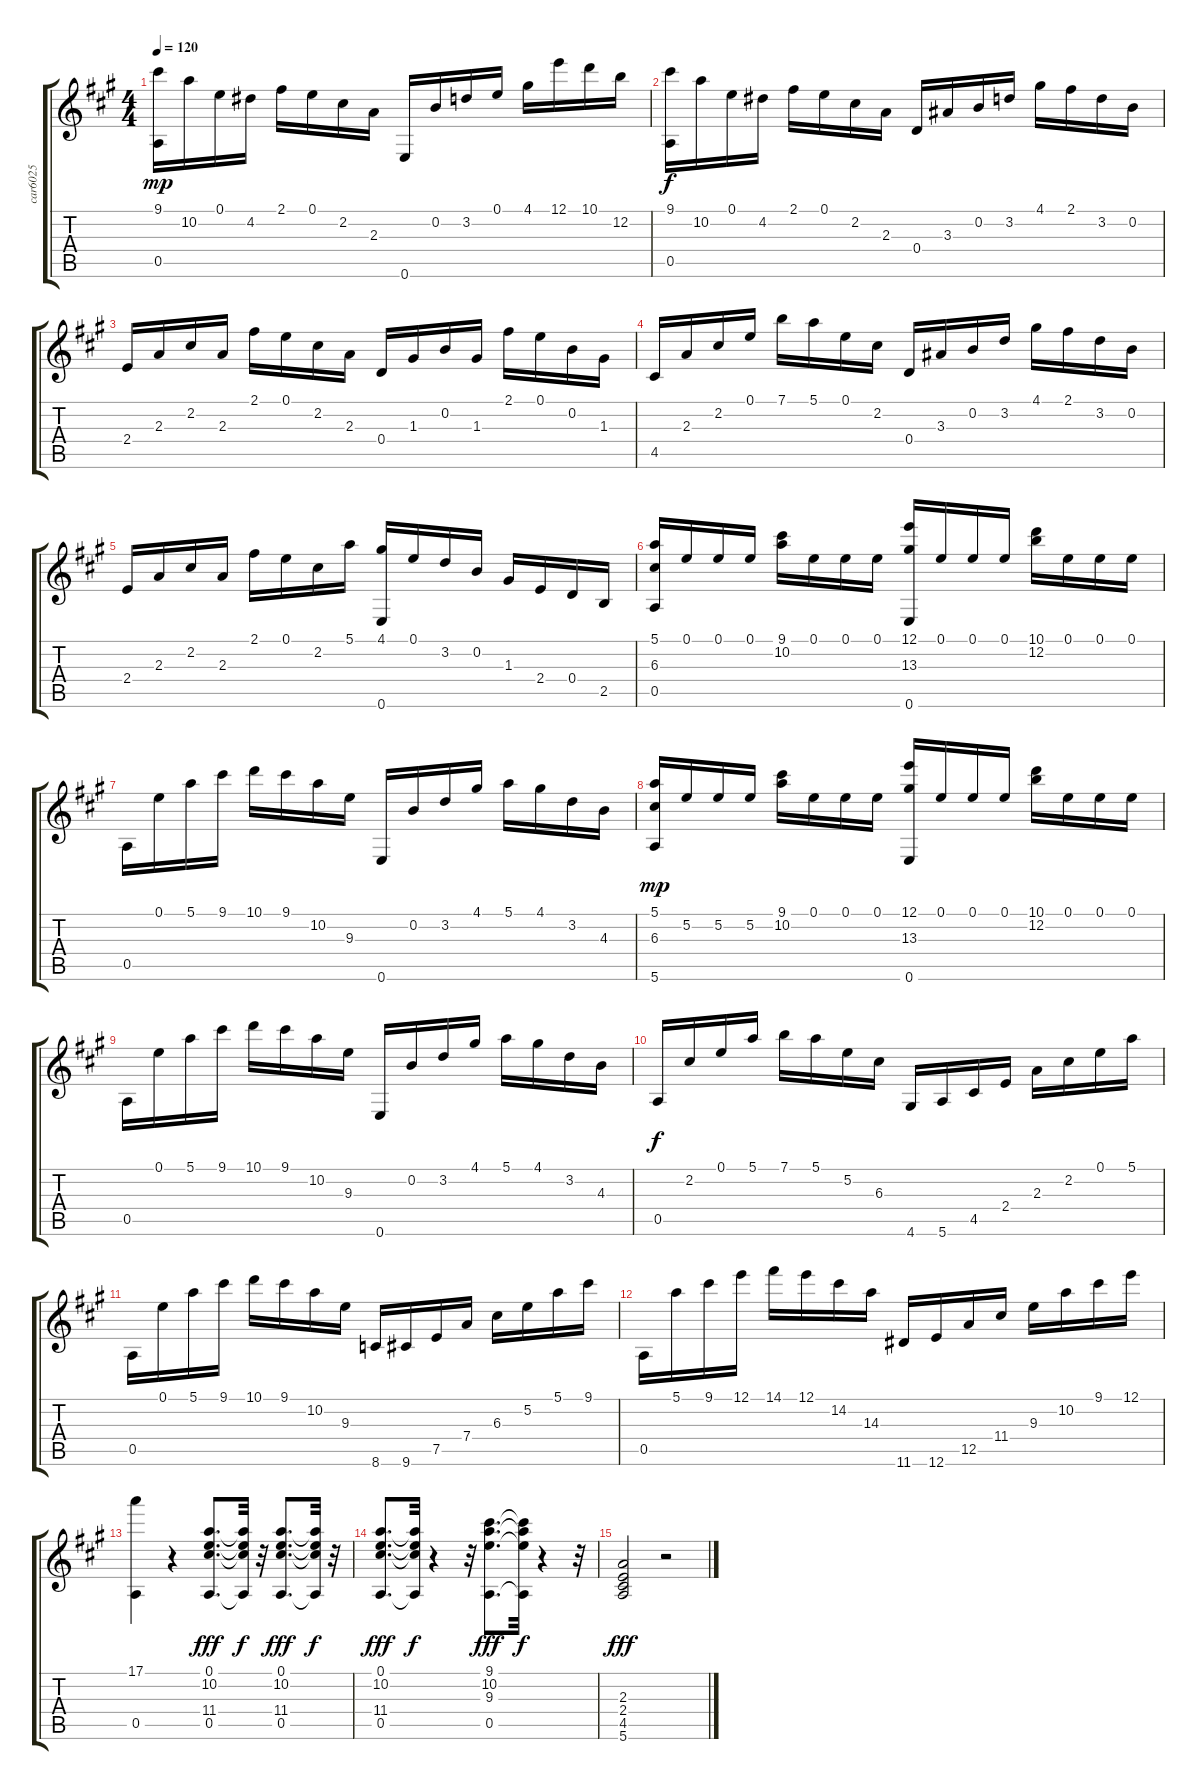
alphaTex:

\track ("car6025             " "car6025   ") {instrument acousticguitarnylon}
\staff {score tabs}
\tuning (E4 B3 G3 D3 A2 E2) {hide}
\ts (4 4)
\tempo 120
\clef g2
\ks a
(9.1 0.5).16{dy mp} 10.2.16 0.1.16 4.2.16 2.1.16 0.1.16 2.2.16 2.3.16 0.6.16 0.2.16 3.2.16 0.1.16 4.1.16 12.1.16 10.1.16 12.2.16 |
(9.1 0.5).16{dy f} 10.2.16 0.1.16 4.2.16 2.1.16 0.1.16 2.2.16 2.3.16 0.4.16 3.3.16 0.2.16 3.2.16 4.1.16 2.1.16 3.2.16 0.2.16 |
2.4.16 2.3.16 2.2.16 2.3.16 2.1.16 0.1.16 2.2.16 2.3.16 0.4.16 1.3.16 0.2.16 1.3.16 2.1.16 0.1.16 0.2.16 1.3.16 |
4.5.16 2.3.16 2.2.16 0.1.16 7.1.16 5.1.16 0.1.16 2.2.16 0.4.16 3.3.16 0.2.16 3.2.16 4.1.16 2.1.16 3.2.16 0.2.16 |
2.4.16 2.3.16 2.2.16 2.3.16 2.1.16 0.1.16 2.2.16 5.1.16 (4.1 0.6).16 0.1.16 3.2.16 0.2.16 1.3.16 2.4.16 0.4.16 2.5.16 |
(5.1 6.3 0.5).16 0.1.16 0.1.16 0.1.16 (9.1 10.2).16 0.1.16 0.1.16 0.1.16 (12.1 13.3 0.6).16 0.1.16 0.1.16 0.1.16 (10.1 12.2).16 0.1.16 0.1.16 0.1.16 |
0.5.16 0.1.16 5.1.16 9.1.16 10.1.16 9.1.16 10.2.16 9.3.16 0.6.16 0.2.16 3.2.16 4.1.16 5.1.16 4.1.16 3.2.16 4.3.16 |
(5.1 6.3 5.6).16{dy mp} 5.2.16 5.2.16 5.2.16 (9.1 10.2).16 0.1.16 0.1.16 0.1.16 (12.1 13.3 0.6).16 0.1.16 0.1.16 0.1.16 (10.1 12.2).16 0.1.16 0.1.16 0.1.16 |
0.5.16 0.1.16 5.1.16 9.1.16 10.1.16 9.1.16 10.2.16 9.3.16 0.6.16 0.2.16 3.2.16 4.1.16 5.1.16 4.1.16 3.2.16 4.3.16 |
0.5.16{dy f} 2.2.16 0.1.16 5.1.16 7.1.16 5.1.16 5.2.16 6.3.16 4.6.16 5.6.16 4.5.16 2.4.16 2.3.16 2.2.16 0.1.16 5.1.16 |
0.5.16 0.1.16 5.1.16 9.1.16 10.1.16 9.1.16 10.2.16 9.3.16 8.6.16 9.6.16 7.5.16 7.4.16 6.3.16 5.2.16 5.1.16 9.1.16 |
0.5.16 5.1.16 9.1.16 12.1.16 14.1.16 12.1.16 14.2.16 14.3.16 11.6.16 12.6.16 12.5.16 11.4.16 9.3.16 10.2.16 9.1.16 12.1.16 |
(17.1 0.5).4 r.4 (0.1 10.2 11.4 0.5).8{d dy fff} (0.1{t} 10.2{t} 11.4{t} 0.5{t}).32{dy f} r.32 (0.1 10.2 11.4 0.5).8{d dy fff} (0.1{t} 10.2{t} 11.4{t} 0.5{t}).32{dy f} r.32 |
(0.1 10.2 11.4 0.5).8{d dy fff} (0.1{t} 10.2{t} 11.4{t} 0.5{t}).32{dy f} r.4 r.32 (9.1 10.2 9.3 0.5).8{d dy fff} (9.1{t} 10.2{t} 9.3{t} 0.5{t}).32{dy f} r.4 r.32 |
(2.3 2.4 4.5 5.6).2{dy fff} r.2
